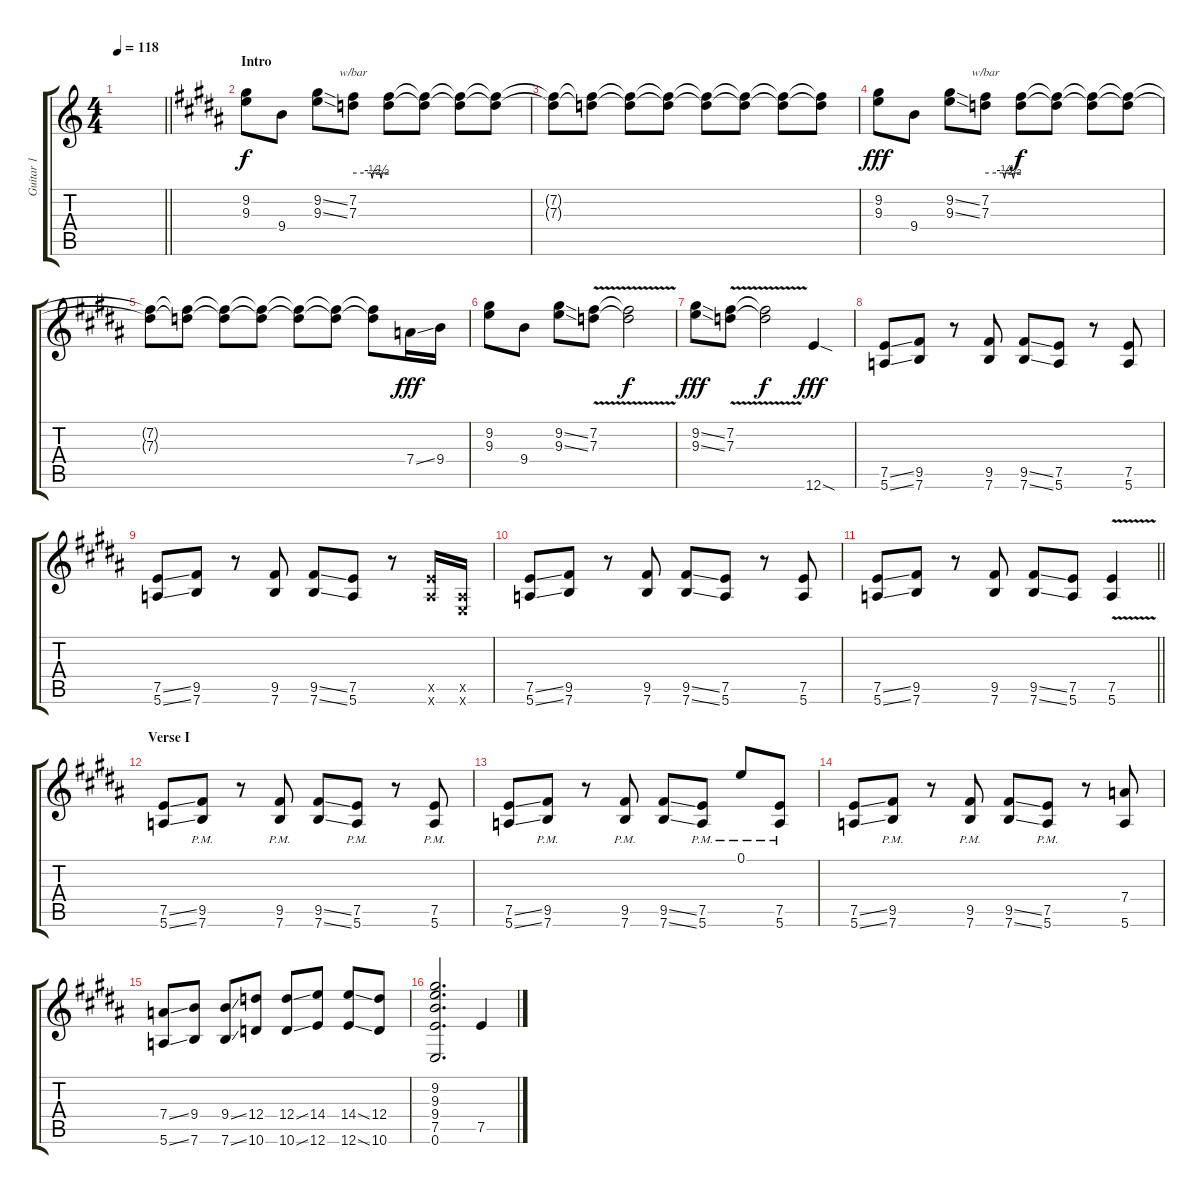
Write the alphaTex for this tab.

\track ("Guitar 1" "Guitar 1") {instrument distortionguitar}
\staff {score tabs}
\tuning (E4 B3 G3 D3 A2 E2) {hide}
\ts (4 4)
\tempo 118
\clef g2
\barLineRight lightlight
\ks c
|
\section ("" "Intro")
\ks b
(9.2 9.3).8 9.4.8 (9.2{ss} 9.3{ss}).8 (7.2 7.3).8{tbe (custom default 0 0 30 0 32 -2 34 0 45 0 47 -2 49 0 60 0)} (7.2{t} 7.3{t}).8{dy f} (7.2{t} 7.3{t}).8 (7.2{t} 7.3{t}).8 (7.2{t} 7.3{t}).8 |
(7.2{t} 7.3{t}).8 (7.2{t} 7.3{t}).8 (7.2{t} 7.3{t}).8 (7.2{t} 7.3{t}).8 (7.2{t} 7.3{t}).8 (7.2{t} 7.3{t}).8 (7.2{t} 7.3{t}).8 (7.2{t} 7.3{t}).8 |
(9.2 9.3).8{dy fff} 9.4.8 (9.2{ss} 9.3{ss}).8 (7.2 7.3).8{tbe (custom default 0 0 30 0 32 -2 34 0 45 0 47 -2 49 0 60 0)} (7.2{t} 7.3{t}).8{dy f} (7.2{t} 7.3{t}).8 (7.2{t} 7.3{t}).8 (7.2{t} 7.3{t}).8 |
(7.2{t} 7.3{t}).8 (7.2{t} 7.3{t}).8 (7.2{t} 7.3{t}).8 (7.2{t} 7.3{t}).8 (7.2{t} 7.3{t}).8 (7.2{t} 7.3{t}).8 (7.2{t} 7.3{t}).8 7.4{ss}.16{dy fff} 9.4.16 |
(9.2 9.3).8 9.4.8 (9.2{ss} 9.3{ss}).8 (7.2{v} 7.3{v}).8 (7.2{t} 7.3{t}).2{dy f} |
(9.2{ss} 9.3{ss}).8{dy fff} (7.2{v} 7.3{v}).8 (7.2{t} 7.3{t}).2{dy f} 12.6{sod}.4{dy fff} |
(7.5{ss} 5.6{ss}).8 (9.5 7.6).8 r.8 (9.5 7.6).8 (9.5{ss} 7.6{ss}).8 (7.5 5.6).8 r.8 (7.5 5.6).8 |
(7.5{ss} 5.6{ss}).8 (9.5 7.6).8 r.8 (9.5 7.6).8 (9.5{ss} 7.6{ss}).8 (7.5 5.6).8 r.8 (7.5{x} 5.6{x}).16 (0.5{x} 0.6{x}).16 |
(7.5{ss} 5.6{ss}).8 (9.5 7.6).8 r.8 (9.5 7.6).8 (9.5{ss} 7.6{ss}).8 (7.5 5.6).8 r.8 (7.5 5.6).8 |
\barLineRight lightlight
(7.5{ss} 5.6{ss}).8 (9.5 7.6).8 r.8 (9.5 7.6).8 (9.5{ss} 7.6{ss}).8 (7.5 5.6).8 (7.5{v} 5.6{v}).4 |
\section ("" "Verse I")
(7.5{ss} 5.6{ss}).8 (9.5{pm} 7.6{pm}).8 r.8 (9.5{pm} 7.6{pm}).8 (9.5{ss} 7.6{ss}).8 (7.5{pm} 5.6{pm}).8 r.8 (7.5{pm} 5.6{pm}).8 |
(7.5{ss} 5.6{ss}).8 (9.5{pm} 7.6{pm}).8 r.8 (9.5{pm} 7.6{pm}).8 (9.5{ss} 7.6{ss}).8 (7.5{pm} 5.6{pm}).8 0.1{pm}.8 (7.5{pm} 5.6{pm}).8 |
(7.5{ss} 5.6{ss}).8 (9.5{pm} 7.6{pm}).8 r.8 (9.5{pm} 7.6{pm}).8 (9.5{ss} 7.6{ss}).8 (7.5{pm} 5.6{pm}).8 r.8 (7.4 5.6).8 |
(7.4{ss} 5.6{ss}).8 (9.4 7.6).8 (9.4{ss} 7.6{ss}).8 (12.4 10.6).8 (12.4{ss} 10.6{ss}).8 (14.4 12.6).8 (14.4{ss} 12.6{ss}).8 (12.4 10.6).8 |
(9.2 9.3 9.4 7.5 0.6).2{d} 7.5{ss}.4
